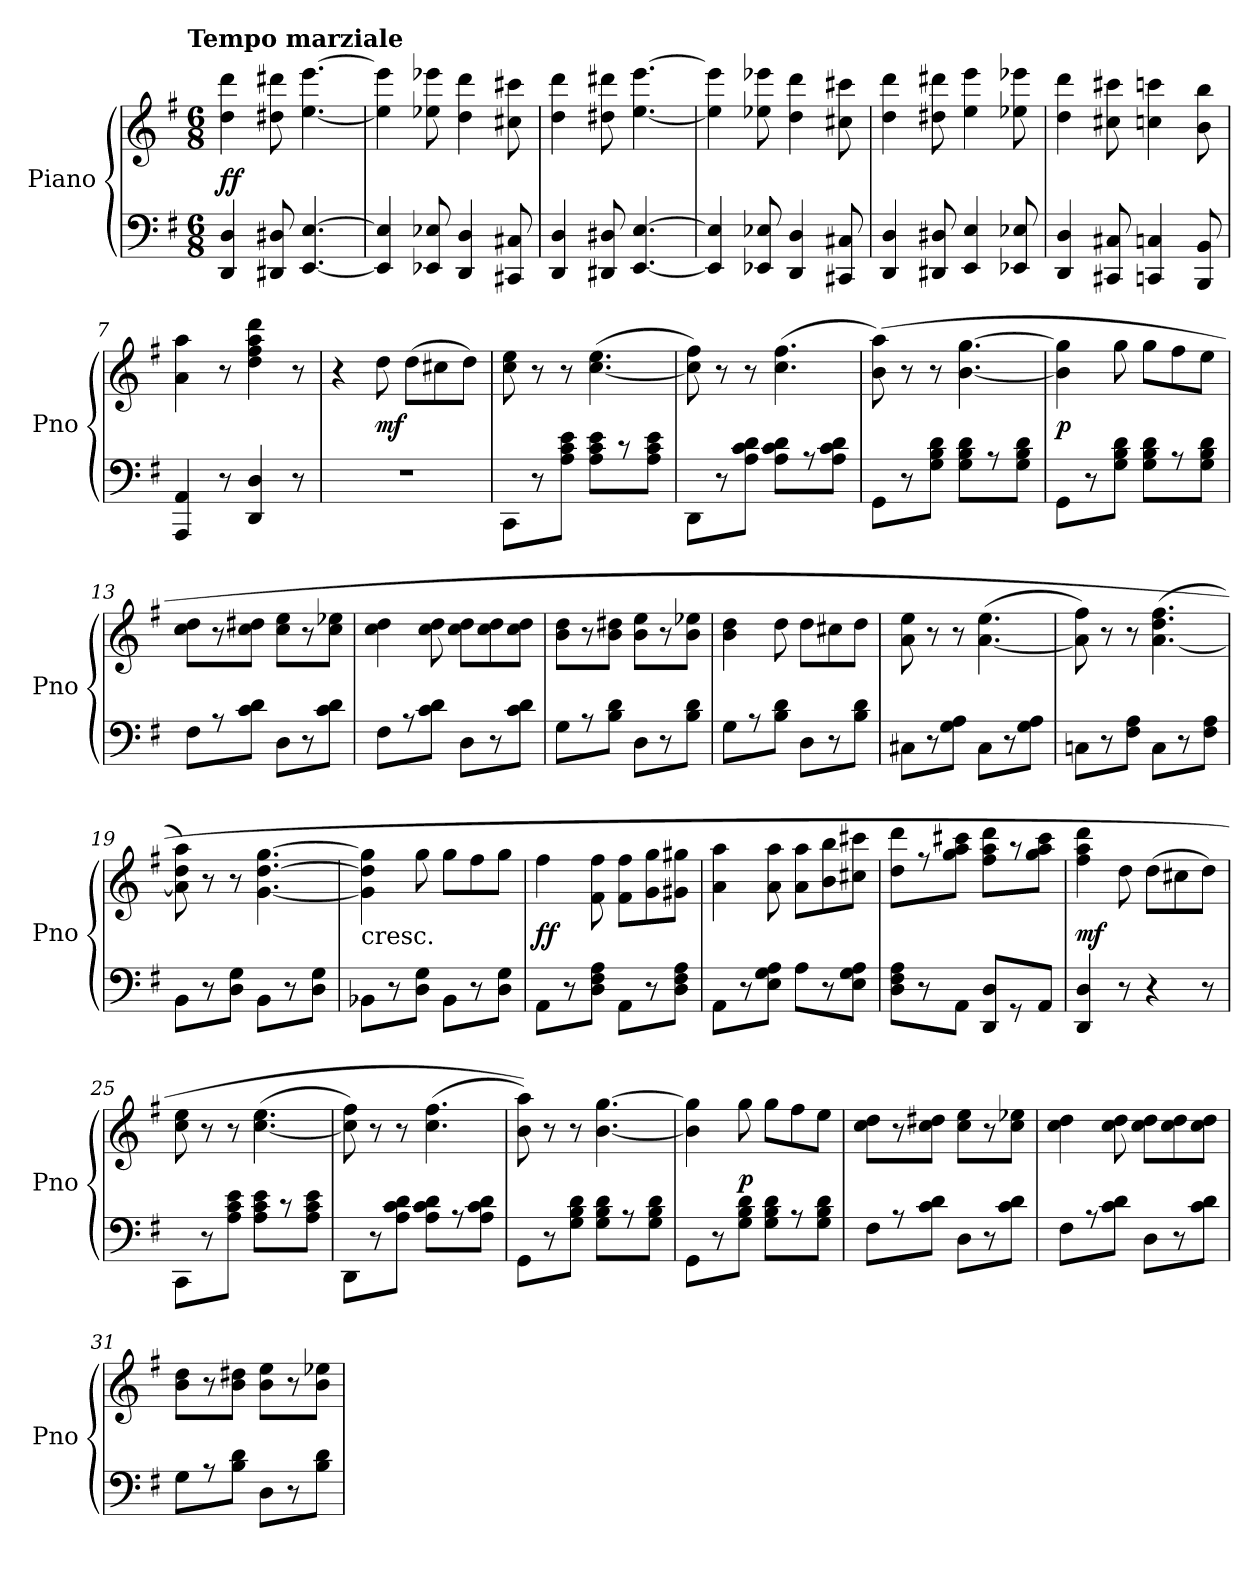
**kern	**kern	**dynam
*part1	*part1	*part1
*staff2	*staff1	*staff1/2
*I"Piano	*	*
*I'Pno	*	*
*clefF4	*clefG2	*
*k[f#]	*k[f#]	*
!!LO:TX:omd:t=Tempo marziale
*M6/8	*M6/8	*
*MM172	*MM172	*
=1	=1	=1
4DD/ 4D/	4dd\ 4ddd\	ff
8DD#X/ 8D#X/	8dd#X\ 8ddd#X\	.
[4.EE/ [4.E/	[4.ee\ [4.eee\	.
=2	=2	=2
4EE]/ 4E]/	4ee]\ 4eee]\	.
8EE-X/ 8E-X/	8ee-X\ 8eee-X\	.
4DD/ 4D/	4dd\ 4ddd\	.
8CC#X/ 8C#X/	8cc#X\ 8ccc#X\	.
=3	=3	=3
4DD/ 4D/	4dd\ 4ddd\	.
8DD#X/ 8D#X/	8dd#X\ 8ddd#X\	.
[4.EE/ [4.E/	[4.ee\ [4.eee\	.
=4	=4	=4
4EE]/ 4E]/	4ee]\ 4eee]\	.
8EE-X/ 8E-X/	8ee-X\ 8eee-X\	.
4DD/ 4D/	4dd\ 4ddd\	.
8CC#X/ 8C#X/	8cc#X\ 8ccc#X\	.
=5	=5	=5
4DD/ 4D/	4dd\ 4ddd\	.
8DD#X/ 8D#X/	8dd#X\ 8ddd#X\	.
4EE/ 4E/	4ee\ 4eee\	.
8EE-X/ 8E-X/	8ee-X\ 8eee-X\	.
=6	=6	=6
4DD/ 4D/	4dd\ 4ddd\	.
8CC#X/ 8C#X/	8cc#X\ 8ccc#X\	.
4CCn/ 4Cn/	4ccn\ 4cccn\	.
8BBB/ 8BB/	8b\ 8bb\	.
=7	=7	=7
4AAA/ 4AA/	4a\ 4aa\	.
8r	8r	.
4DD/ 4D/	4dd\ 4ff#\ 4aa\ 4ddd\	.
8r	8r	.
=8	=8	=8
2.r	4r	.
.	8dd\	mf
.	(8dd\L	.
.	8cc#X\	.
.	8dd\J)	.
=9	=9	=9
8CC\L	8cc\ 8ee\	.
8r	8r	.
8A\ 8c\ 8e\J	8r	.
8A\ 8c\ 8e\L	([4.cc\ 4.ee\	.
8r	.	.
8A\ 8c\ 8e\J	.	.
=10	=10	=10
8DD\L	8cc]\ 8ff#\)	.
8r	8r	.
8A\ 8c\ 8d\J	8r	.
8A\ 8c\ 8d\L	(4.cc\ 4.ff#\	.
8r	.	.
8A\ 8c\ 8d\J	.	.
=11	=11	=11
8GG\L	(8b\ 8aa\)	.
8r	8r	.
8G\ 8B\ 8d\J	8r	.
8G\ 8B\ 8d\L	[4.b\ [4.gg\	.
8r	.	.
8G\ 8B\ 8d\J	.	.
=12	=12	=12
8GG\L	4b]\ 4gg]\	p
8r	.	.
8G\ 8B\ 8d\J	8gg\	.
8G\ 8B\ 8d\L	8gg\L	.
8r	8ff#\	.
8G\ 8B\ 8d\J	8ee\J	.
=13	=13	=13
8F#\L	8cc\ 8dd\L	.
8r	8r	.
8c\ 8d\J	8cc\ 8dd#X\J	.
8D\L	8cc\ 8ee\L	.
8r	8r	.
8c\ 8d\J	8cc\ 8ee-X\J	.
=14	=14	=14
8F#\L	4cc\ 4dd\	.
8r	.	.
8c\ 8d\J	8cc\ 8dd\	.
8D\L	8cc\ 8dd\L	.
8r	8cc\ 8dd\	.
8c\ 8d\J	8cc\ 8dd\J	.
=15	=15	=15
8G\L	8b\ 8dd\L	.
8r	8r	.
8B\ 8d\J	8b\ 8dd#X\J	.
8D\L	8b\ 8ee\L	.
8r	8r	.
8B\ 8d\J	8b\ 8ee-X\J	.
=16	=16	=16
8G\L	4b\ 4dd\	.
8r	.	.
8B\ 8d\J	8dd\	.
8D\L	8dd\L	.
8r	8cc#X\	.
8B\ 8d\J	8dd\J	.
=17	=17	=17
8C#X\L	8a\ 8ee\	.
8r	8r	.
8G\ 8A\J	8r	.
8C#\L	([4.a\ 4.ee\	.
8r	.	.
8G\ 8A\J	.	.
=18	=18	=18
8Cn\L	8a]\ 8ff#\)	.
8r	8r	.
8F#\ 8A\J	8r	.
8C\L	([4.a\ 4.dd\ 4.ff#\	.
8r	.	.
8F#\ 8A\J	.	.
=19	=19	=19
8BB\L	8a]\ 8dd\ 8aa\)	.
8r	8r	.
8D\ 8G\J	8r	.
8BB\L	[4.g\ [4.dd\ [4.gg\	.
8r	.	.
8D\ 8G\J	.	.
=20	=20	=20
!	!LO:TX:c:t=cresc.	!
8BB-X\L	4g]\ 4dd]\ 4gg]\	.
8r	.	.
8D\ 8G\J	8gg\	.
8BB-\L	8gg\L	.
8r	8ff#\	.
8D\ 8G\J	8gg\J	.
=21	=21	=21
8AA\L	4ff#\	ff
8r	.	.
8D\ 8F#\ 8A\J	8f#\ 8ff#\	.
8AA\L	8f#\ 8ff#\L	.
8r	8g\ 8gg\	.
8D\ 8F#\ 8A\J	8g#X\ 8gg#X\J	.
=22	=22	=22
8AA\L	4a\ 4aa\	.
8r	.	.
8E\ 8G\ 8A\J	8a\ 8aa\	.
8A\L	8a\ 8aa\L	.
8r	8b\ 8bb\	.
8E\ 8G\ 8A\J	8cc#X\ 8ccc#X\J	.
=23	=23	=23
8D\ 8F#\ 8A\L	8dd\ 8ddd\L	.
8r	8r	.
8AA\J	8gg\ 8aa\ 8ccc#X\J	.
8DD/ 8D/L	8ff#\ 8aa\ 8ddd\L	.
8r	8r	.
8AA/J	8gg\ 8aa\ 8ccc#\J	.
=24	=24	=24
4DD/ 4D/	4ff#\ 4aa\ 4ddd\	mf
8r	8dd\	.
4r	(8dd\L	.
.	8cc#X\	.
8r	8dd\J)	.
=25	=25	=25
8CC\L	8cc\ 8ee\	.
8r	8r	.
8A\ 8c\ 8e\J	8r	.
8A\ 8c\ 8e\L	([4.cc\ 4.ee\	.
8r	.	.
8A\ 8c\ 8e\J	.	.
=26	=26	=26
8DD\L	8cc]\ 8ff#\)	.
8r	8r	.
8A\ 8c\ 8d\J	8r	.
8A\ 8c\ 8d\L	(4.cc\ 4.ff#\	.
8r	.	.
8A\ 8c\ 8d\J	.	.
=27	=27	=27
8GG\L	8b\ 8aa\))	.
8r	8r	.
8G\ 8B\ 8d\J	8r	.
8G\ 8B\ 8d\L	[4.b\ [4.gg\	.
8r	.	.
8G\ 8B\ 8d\J	.	.
=28	=28	=28
8GG\L	4b]\ 4gg]\	.
8r	.	.
8G\ 8B\ 8d\J	8gg\	p
8G\ 8B\ 8d\L	8gg\L	.
8r	8ff#\	.
8G\ 8B\ 8d\J	8ee\J	.
=29	=29	=29
8F#\L	8cc\ 8dd\L	.
8r	8r	.
8c\ 8d\J	8cc\ 8dd#X\J	.
8D\L	8cc\ 8ee\L	.
8r	8r	.
8c\ 8d\J	8cc\ 8ee-X\J	.
=30	=30	=30
8F#\L	4cc\ 4dd\	.
8r	.	.
8c\ 8d\J	8cc\ 8dd\	.
8D\L	8cc\ 8dd\L	.
8r	8cc\ 8dd\	.
8c\ 8d\J	8cc\ 8dd\J	.
=31	=31	=31
8G\L	8b\ 8dd\L	.
8r	8r	.
8B\ 8d\J	8b\ 8dd#X\J	.
8D\L	8b\ 8ee\L	.
8r	8r	.
8B\ 8d\J	8b\ 8ee-X\J	.
=	=	=
*-	*-	*-
